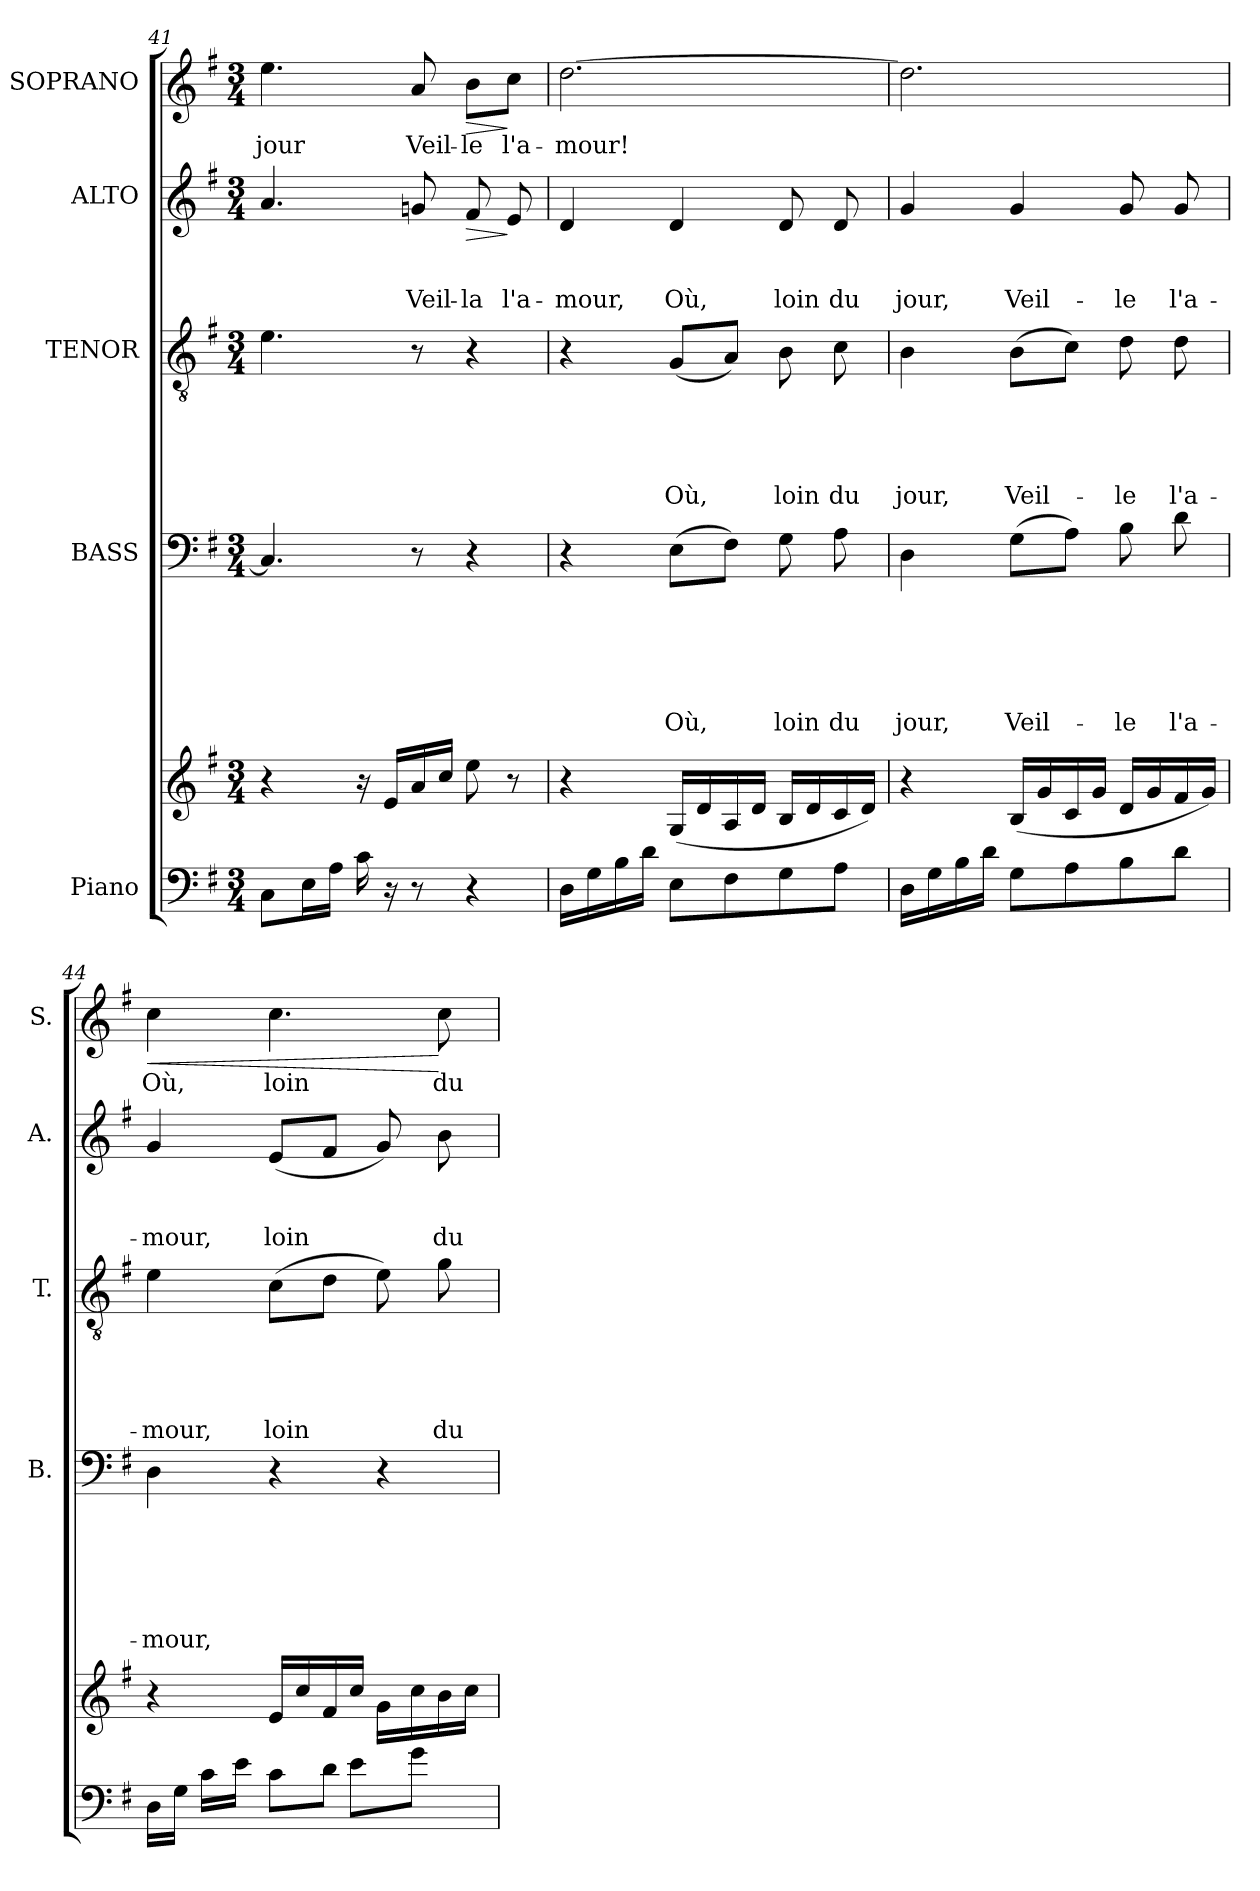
**kern	**kern	**kern	**text	**text	**text	**text	**text	**text	**kern	**text	**text	**text	**text	**text	**kern	**text	**text	**text	**dynam	**kern	**text	**dynam
*part5	*part5	*part4	*part4	*part4	*part4	*part4	*part4	*part4	*part3	*part3	*part3	*part3	*part3	*part3	*part2	*part2	*part2	*part2	*part2	*part1	*part1	*part1
*staff6	*staff5	*staff4	*staff4	*staff4	*staff4	*staff4	*staff4	*staff4	*staff3	*staff3	*staff3	*staff3	*staff3	*staff3	*staff2	*staff2	*staff2	*staff2	*staff2	*staff1	*staff1	*staff1
*I"Piano	*	*I"BASS	*	*	*	*	*	*	*I"TENOR	*	*	*	*	*	*I"ALTO	*	*	*	*	*I"SOPRANO	*	*
*	*	*I'B.	*	*	*	*	*	*	*I'T.	*	*	*	*	*	*I'A.	*	*	*	*	*I'S.	*	*
!!LO:LB:g=z
*clefF4	*clefG2	*clefF4	*	*	*	*	*	*	*clefGv2	*	*	*	*	*	*clefG2	*	*	*	*	*clefG2	*	*
*k[f#]	*k[f#]	*k[f#]	*	*	*	*	*	*	*k[f#]	*	*	*	*	*	*k[f#]	*	*	*	*	*k[f#]	*	*
*G:	*G:	*G:	*	*	*	*	*	*	*G:	*	*	*	*	*	*G:	*	*	*	*	*G:	*	*
*M3/4	*M3/4	*M3/4	*	*	*	*	*	*	*M3/4	*	*	*	*	*	*M3/4	*	*	*	*	*M3/4	*	*
=41	=41	=41	=41	=41	=41	=41	=41	=41	=41	=41	=41	=41	=41	=41	=41	=41	=41	=41	=41	=41	=41	=41
!	!	!	!	!	!	!	!	!	!	!	!	!	!	!	!	!	!	!	!	!	!LO:LY:b	!
8C\L	4r	4.C/]	.	.	.	.	.	.	4.e\	.	.	.	.	.	4.a/	.	.	.	.	4.ee\	jour	.
16E\L	.	.	.	.	.	.	.	.	.	.	.	.	.	.	.	.	.	.	.	.	.	.
16A\JJ	.	.	.	.	.	.	.	.	.	.	.	.	.	.	.	.	.	.	.	.	.	.
16c\	16ra	.	.	.	.	.	.	.	.	.	.	.	.	.	.	.	.	.	.	.	.	.
16rC	16e/LL	.	.	.	.	.	.	.	.	.	.	.	.	.	.	.	.	.	.	.	.	.
!	!	!	!	!	!	!	!	!	!	!	!	!	!	!	!	!	!	!LO:LY:b	!	!	!LO:LY:b	!
8r	16a/	8r	.	.	.	.	.	.	8r	.	.	.	.	.	8gn/	.	.	Veil-	.	8a/	Veil-	.
.	16cc/JJ	.	.	.	.	.	.	.	.	.	.	.	.	.	.	.	.	.	.	.	.	.
!	!	!	!	!	!	!	!	!	!	!	!	!	!	!	!	!	!	!LO:LY:b:rj	!LO:HP:b	!	!LO:LY:b:rj	!LO:HP:b
4r	8ee\	4r	.	.	.	.	.	.	4r	.	.	.	.	.	8f#/	.	.	-la	>	8b\L	-le	>
!	!	!	!	!	!	!	!	!	!	!	!	!	!	!	!	!	!	!LO:LY:b	!	!	!LO:LY:b	!
.	8r	.	.	.	.	.	.	.	.	.	.	.	.	.	8e/	.	.	l'a-	]	8cc\J	l'a-	]
=42	=42	=42	=42	=42	=42	=42	=42	=42	=42	=42	=42	=42	=42	=42	=42	=42	=42	=42	=42	=42	=42	=42
!	!	!	!	!	!	!	!	!	!	!	!	!	!	!	!	!	!	!LO:LY:b	!	!	!LO:LY:b	!
16D\LL	4r	4r	.	.	.	.	.	.	4r	.	.	.	.	.	4d/	.	.	-mour,	.	[>2.dd\	-mour!	.
16G\	.	.	.	.	.	.	.	.	.	.	.	.	.	.	.	.	.	.	.	.	.	.
16B\	.	.	.	.	.	.	.	.	.	.	.	.	.	.	.	.	.	.	.	.	.	.
16d\JJ	.	.	.	.	.	.	.	.	.	.	.	.	.	.	.	.	.	.	.	.	.	.
!	!	!	!	!	!	!	!	!LO:LY:b	!	!	!	!	!	!LO:LY:b	!	!	!	!LO:LY:b	!	!	!	!
8E\L	(<16G/LL	(>8E\L	.	.	.	.	.	Où,	(<8G/L	.	.	.	.	Où,	4d/	.	.	Où,	.	.	.	.
.	16d/	.	.	.	.	.	.	.	.	.	.	.	.	.	.	.	.	.	.	.	.	.
8F#\	16A/	8F#\J)	.	.	.	.	.	.	8A/J)	.	.	.	.	.	.	.	.	.	.	.	.	.
.	16d/JJ	.	.	.	.	.	.	.	.	.	.	.	.	.	.	.	.	.	.	.	.	.
!	!	!	!	!	!	!	!	!LO:LY:b	!	!	!	!	!	!LO:LY:b	!	!	!	!LO:LY:b	!	!	!	!
8G\	16B/LL	8G\	.	.	.	.	.	loin	8B\	.	.	.	.	loin	8d/	.	.	loin	.	.	.	.
.	16d/	.	.	.	.	.	.	.	.	.	.	.	.	.	.	.	.	.	.	.	.	.
!	!	!	!	!	!	!	!	!LO:LY:b	!	!	!	!	!	!LO:LY:b	!	!	!	!LO:LY:b	!	!	!	!
8A\J	16c/	8A\	.	.	.	.	.	du	8c\	.	.	.	.	du	8d/	.	.	du	.	.	.	.
.	16d/JJ)	.	.	.	.	.	.	.	.	.	.	.	.	.	.	.	.	.	.	.	.	.
=43	=43	=43	=43	=43	=43	=43	=43	=43	=43	=43	=43	=43	=43	=43	=43	=43	=43	=43	=43	=43	=43	=43
!	!	!	!	!	!	!	!	!LO:LY:b	!	!	!	!	!	!LO:LY:b	!	!	!	!LO:LY:b	!	!	!	!
16D\LL	4r	4D\	.	.	.	.	.	jour,	4B\	.	.	.	.	jour,	4g/	.	.	jour,	.	2.dd\]	.	.
16G\	.	.	.	.	.	.	.	.	.	.	.	.	.	.	.	.	.	.	.	.	.	.
16B\	.	.	.	.	.	.	.	.	.	.	.	.	.	.	.	.	.	.	.	.	.	.
16d\JJ	.	.	.	.	.	.	.	.	.	.	.	.	.	.	.	.	.	.	.	.	.	.
!	!	!	!	!	!	!	!	!LO:LY:b	!	!	!	!	!	!LO:LY:b	!	!	!	!LO:LY:b	!	!	!	!
8G\L	(<16B/LL	(>8G\L	.	.	.	.	.	Veil-	(>8B\L	.	.	.	.	Veil-	4g/	.	.	Veil-	.	.	.	.
.	16g/	.	.	.	.	.	.	.	.	.	.	.	.	.	.	.	.	.	.	.	.	.
8A\	16c/	8A\J)	.	.	.	.	.	.	8c\J)	.	.	.	.	.	.	.	.	.	.	.	.	.
.	16g/JJ	.	.	.	.	.	.	.	.	.	.	.	.	.	.	.	.	.	.	.	.	.
!	!	!	!	!	!	!	!	!LO:LY:b	!	!	!	!	!	!LO:LY:b	!	!	!	!LO:LY:b	!	!	!	!
8B\	16d/LL	8B\	.	.	.	.	.	-le	8d\	.	.	.	.	-le	8g/	.	.	-le	.	.	.	.
.	16g/	.	.	.	.	.	.	.	.	.	.	.	.	.	.	.	.	.	.	.	.	.
!	!	!	!	!	!	!	!	!LO:LY:b	!	!	!	!	!	!LO:LY:b	!	!	!	!LO:LY:b	!	!	!	!
8d\J	16f#/	8d\	.	.	.	.	.	l'a-	8d\	.	.	.	.	l'a-	8g/	.	.	l'a-	.	.	.	.
.	16g/JJ)	.	.	.	.	.	.	.	.	.	.	.	.	.	.	.	.	.	.	.	.	.
=44	=44	=44	=44	=44	=44	=44	=44	=44	=44	=44	=44	=44	=44	=44	=44	=44	=44	=44	=44	=44	=44	=44
*^	*	*	*	*	*	*	*	*	*	*	*	*	*	*	*	*	*	*	*	*	*	*
*	*^	*	*	*	*	*	*	*	*	*	*	*	*	*	*	*	*	*	*	*	*	*	*
!	!	!	!	!	!	!	!	!	!	!LO:LY:b	!	!	!	!	!	!LO:LY:b	!	!	!	!LO:LY:b	!	!	!LO:LY:b	!LO:HP:b
16D\LL	8ryy	4..ryy	4r	4D\	.	.	.	.	.	-mour,	4e\	.	.	.	.	-mour,	4g/	.	.	-mour,	.	4cc\	Où,	<
16G\JJ	.	.	.	.	.	.	.	.	.	.	.	.	.	.	.	.	.	.	.	.	.	.	.	.
32ryy	16c\LL	.	.	.	.	.	.	.	.	.	.	.	.	.	.	.	.	.	.	.	.	.	.	.
32ryy	.	.	.	.	.	.	.	.	.	.	.	.	.	.	.	.	.	.	.	.	.	.	.	.
32ryy	16e\JJ	.	.	.	.	.	.	.	.	.	.	.	.	.	.	.	.	.	.	.	.	.	.	.
2ryy	.	.	.	.	.	.	.	.	.	.	.	.	.	.	.	.	.	.	.	.	.	.	.	.
!	!	!	!	!	!	!	!	!	!	!	!	!	!	!	!	!LO:LY:b	!	!	!	!LO:LY:b	!	!	!LO:LY:b	!
.	8c\L	.	16e/LL	4r	.	.	.	.	.	.	(>8c\L	.	.	.	.	loin	(<8e/L	.	.	loin	.	4.cc\	loin	.
.	.	.	16cc/	.	.	.	.	.	.	.	.	.	.	.	.	.	.	.	.	.	.	.	.	.
.	8d\J	.	16f#/	.	.	.	.	.	.	.	8d\J	.	.	.	.	.	8f#/J	.	.	.	.	.	.	.
.	.	8e\L	16cc/JJ	.	.	.	.	.	.	.	.	.	.	.	.	.	.	.	.	.	.	.	.	.
.	32ryy	.	16g\LL	4r	.	.	.	.	.	.	8e\)	.	.	.	.	.	8g/)	.	.	.	.	.	.	.
.	8..ryy	.	.	.	.	.	.	.	.	.	.	.	.	.	.	.	.	.	.	.	.	.	.	.
.	.	8g\J	16cc\	.	.	.	.	.	.	.	.	.	.	.	.	.	.	.	.	.	.	.	.	.
!	!	!	!	!	!	!	!	!	!	!	!	!	!	!	!	!LO:LY:b	!	!	!	!LO:LY:b	!	!	!LO:LY:b	!
.	.	.	16b\	.	.	.	.	.	.	.	8g\	.	.	.	.	du	8b\	.	.	du	.	8cc\	du	[
.	.	32ryy	16cc\JJ	.	.	.	.	.	.	.	.	.	.	.	.	.	.	.	.	.	.	.	.	.
32ryy	.	32ryy	.	.	.	.	.	.	.	.	.	.	.	.	.	.	.	.	.	.	.	.	.	.
*v	*v	*v	*	*	*	*	*	*	*	*	*	*	*	*	*	*	*	*	*	*	*	*	*	*
=	=	=	=	=	=	=	=	=	=	=	=	=	=	=	=	=	=	=	=	=	=	=
*-	*-	*-	*-	*-	*-	*-	*-	*-	*-	*-	*-	*-	*-	*-	*-	*-	*-	*-	*-	*-	*-	*-
